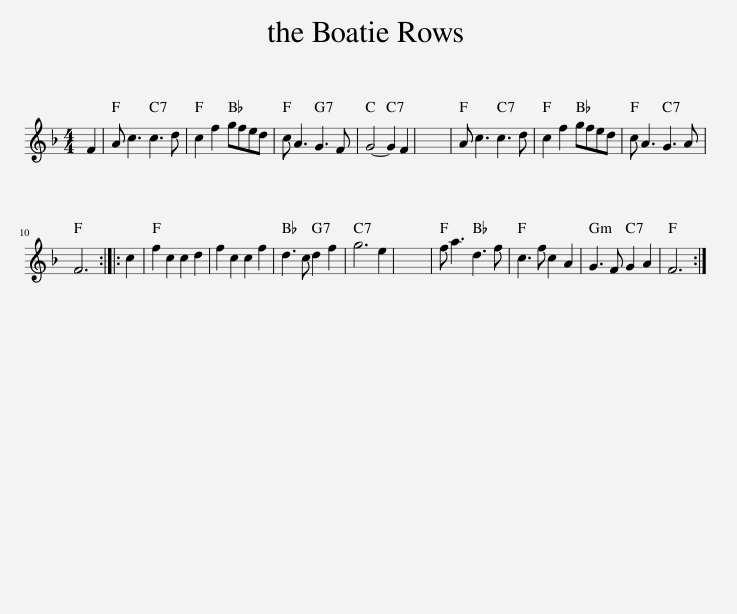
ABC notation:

X:1
L:1/8
M:4/4
I:linebreak $
K:F
V:1 treble
V:1
 F2 | A c3 c3 d | c2 f2 gfed | c A3 G3 F | G4- G2 F2 | %5
 x8 | A c3 c3 d | c2 f2 gfed | c A3 G3 A |$ F6 :: %10
 c2 | f2 c2 c2 d2 | f2 c2 c2 f2 | d3 c d2 f2 | g6 e2 | %15
 x8 | f a3 d3 f | c3 f c2 A2 | G3 F G2 A2 | F6 :| %20
